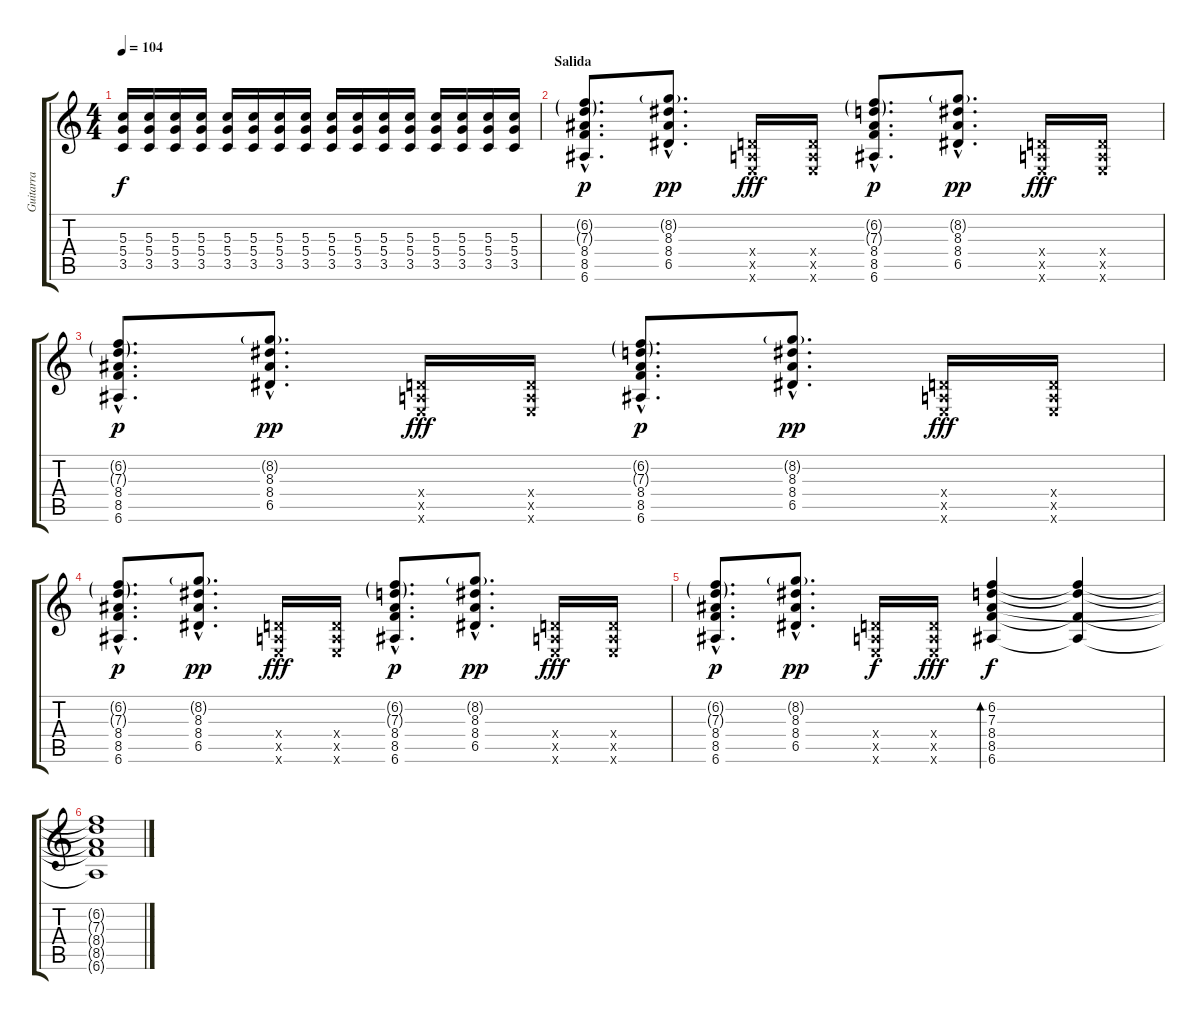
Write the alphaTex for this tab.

\track ("Guitarra" "Guitarra") {instrument distortionguitar}
\staff {score tabs}
\tuning (E4 B3 G3 D3 A2 E2) {hide}
\ts (4 4)
\tempo 104
\clef g2
\ks c
(5.3 5.4 3.5).16{dy f} (5.3 5.4 3.5).16 (5.3 5.4 3.5).16 (5.3 5.4 3.5).16 (5.3 5.4 3.5).16 (5.3 5.4 3.5).16 (5.3 5.4 3.5).16 (5.3 5.4 3.5).16 (5.3 5.4 3.5).16 (5.3 5.4 3.5).16 (5.3 5.4 3.5).16 (5.3 5.4 3.5).16 (5.3 5.4 3.5).16 (5.3 5.4 3.5).16 (5.3 5.4 3.5).16 (5.3 5.4 3.5).16 |
\section ("" "Salida")
(6.2{g hac} 7.3{g hac} 8.4{hac} 8.5{hac} 6.6{hac}).8{d dy p instrument acousticguitarnylon} (8.2{g hac} 8.3{hac} 8.4{hac} 6.5{hac}).8{d dy pp} (0.4{x} 0.5{x} 0.6{x}).16{dy fff} (0.4{x} 0.5{x} 0.6{x}).16 (6.2{g hac} 7.3{g hac} 8.4{hac} 8.5{hac} 6.6{hac}).8{d dy p} (8.2{g hac} 8.3{hac} 8.4{hac} 6.5{hac}).8{d dy pp} (0.4{x} 0.5{x} 0.6{x}).16{dy fff} (0.4{x} 0.5{x} 0.6{x}).16 |
(6.2{g hac} 7.3{g hac} 8.4{hac} 8.5{hac} 6.6{hac}).8{d dy p instrument acousticguitarnylon} (8.2{g hac} 8.3{hac} 8.4{hac} 6.5{hac}).8{d dy pp} (0.4{x} 0.5{x} 0.6{x}).16{dy fff} (0.4{x} 0.5{x} 0.6{x}).16 (6.2{g hac} 7.3{g hac} 8.4{hac} 8.5{hac} 6.6{hac}).8{d dy p} (8.2{g hac} 8.3{hac} 8.4{hac} 6.5{hac}).8{d dy pp} (0.4{x} 0.5{x} 0.6{x}).16{dy fff} (0.4{x} 0.5{x} 0.6{x}).16 |
(6.2{g hac} 7.3{g hac} 8.4{hac} 8.5{hac} 6.6{hac}).8{d dy p instrument acousticguitarnylon} (8.2{g hac} 8.3{hac} 8.4{hac} 6.5{hac}).8{d dy pp} (0.4{x} 0.5{x} 0.6{x}).16{dy fff} (0.4{x} 0.5{x} 0.6{x}).16 (6.2{g hac} 7.3{g hac} 8.4{hac} 8.5{hac} 6.6{hac}).8{d dy p} (8.2{g hac} 8.3{hac} 8.4{hac} 6.5{hac}).8{d dy pp} (0.4{x} 0.5{x} 0.6{x}).16{dy fff} (0.4{x} 0.5{x} 0.6{x}).16 |
(6.2{g hac} 7.3{g hac} 8.4{hac} 8.5{hac} 6.6{hac}).8{d dy p instrument acousticguitarnylon} (8.2{g hac} 8.3{hac} 8.4{hac} 6.5{hac}).8{d dy pp} (0.4{x} 0.5{x} 0.6{x}).16{dy f} (0.4{x} 0.5{x} 0.6{x}).16{dy fff} (6.2 7.3 8.4 8.5 6.6).4{bd 120 dy f} (6.2{t} 7.3{t} 8.5{t} 6.6{t}).4 |
(6.2{t} 7.3{t} 8.4{t} 8.5{t} 6.6{t}).1
